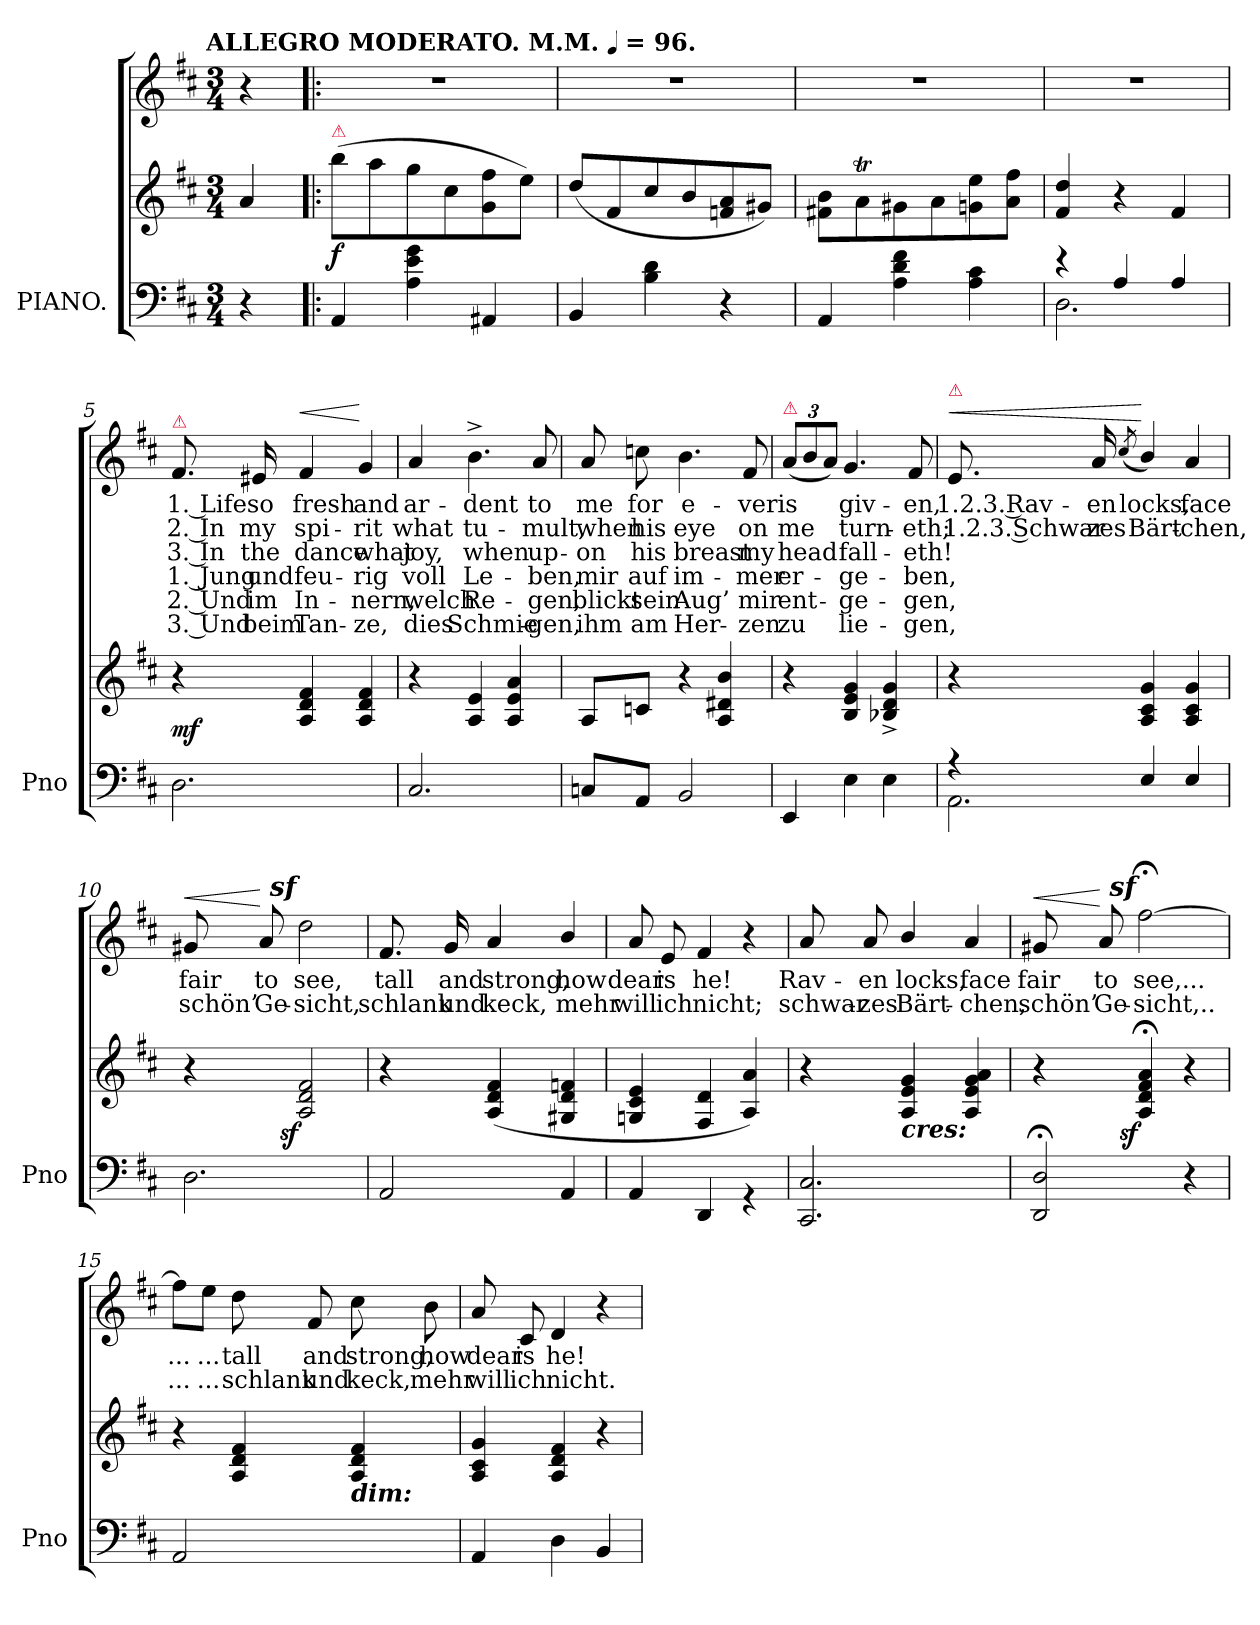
**kern	**kern	**dynam	**kern	**text	**text	**text	**text	**text	**text	**dynam
*part2	*part2	*part2	*part1	*part1	*part1	*part1	*part1	*part1	*part1	*part1
*staff3	*staff2	*staff2/3	*staff1	*staff1	*staff1	*staff1	*staff1	*staff1	*staff1	*staff1
*I"PIANO.	*	*	*	*	*	*	*	*	*	*
*I'Pno	*	*	*	*	*	*	*	*	*	*
*clefF4	*clefG2	*	*clefG2	*	*	*	*	*	*	*
*k[f#c#]	*k[f#c#]	*	*k[f#c#]	*	*	*	*	*	*	*
*D:	*D:	*	*D:	*	*	*	*	*	*	*
!!LO:TX:omd:t=ALLEGRO MODERATO. M.M. [quarter] = 96.
*M3/4	*M3/4	*	*M3/4	*	*	*	*	*	*	*
*MM96	*MM96	*	*MM96	*	*	*	*	*	*	*
=	=	=	=	=	=	=	=	=	=	=
4r	4a	.	4r	.	.	.	.	.	.	.
=1!|:	=1!|:	=1!|:	=1!|:	=1!|:	=1!|:	=1!|:	=1!|:	=1!|:	=1!|:	=1!|:
!	!LO:TX:a:color=crimson:t=⚠	!	!	!	!	!	!	!	!	!
4AA	(>8bbL	f	2.r	.	.	.	.	.	.	.
.	8aa	.	.	.	.	.	.	.	.	.
4A 4e 4g	8gg	.	.	.	.	.	.	.	.	.
.	8cc#	.	.	.	.	.	.	.	.	.
4AA#X	8g 8ff#	.	.	.	.	.	.	.	.	.
.	8eeJ)	.	.	.	.	.	.	.	.	.
=2	=2	=2	=2	=2	=2	=2	=2	=2	=2	=2
4BB	(<8ddL	.	2.r	.	.	.	.	.	.	.
.	8f#	.	.	.	.	.	.	.	.	.
4B 4d	8cc#	.	.	.	.	.	.	.	.	.
.	8b	.	.	.	.	.	.	.	.	.
4r	8fn 8a	.	.	.	.	.	.	.	.	.
.	8g#XJ)	.	.	.	.	.	.	.	.	.
=3	=3	=3	=3	=3	=3	=3	=3	=3	=3	=3
4AA	8f#X 8bL	.	2.r	.	.	.	.	.	.	.
.	8aT	.	.	.	.	.	.	.	.	.
4A 4d 4f#	8g#X	.	.	.	.	.	.	.	.	.
.	8a	.	.	.	.	.	.	.	.	.
4A 4c#	8gn 8ee	.	.	.	.	.	.	.	.	.
.	8a 8ff#J	.	.	.	.	.	.	.	.	.
=4	=4	=4	=4	=4	=4	=4	=4	=4	=4	=4
*^	*	*	*	*	*	*	*	*	*	*
4re	2.D	4f# 4dd	.	2.r	.	.	.	.	.	.	.
4A	.	4r	.	.	.	.	.	.	.	.	.
4A	.	4f#	.	.	.	.	.	.	.	.	.
*v	*v	*	*	*	*	*	*	*	*	*	*
=5	=5	=5	=5	=5	=5	=5	=5	=5	=5	=5
!	!	!	!LO:TX:a:color=crimson:t=⚠	!	!	!	!	!	!	!
2.D	4r	mf	8.f#	1. Life	2. In	3. In	1. Jung	2. Und	3. Und	.
.	.	.	16e#X	so	my	the	und	im	beim	.
!	!	!	!	!	!	!	!	!	!	!LO:HP:a
.	4A 4d 4f#	.	4f#	fresh	spi-	dance	feu-	In-	Tan-	<
.	4A 4d 4f#	.	4g	and	-rit	what	-rig	-nern,	-ze,	[
=6	=6	=6	=6	=6	=6	=6	=6	=6	=6	=6
2.C#	4r	.	4a	ar-	what	joy,	voll	welch	dies	.
.	4A 4e	.	4.b^>	-dent	tu-	when	Le-	Re-	Schmie-	.
.	4A 4e 4a	.	.	.	.	.	.	.	.	.
.	.	.	8a	to	-mult,	up-	-ben,	-gen,	-gen,	.
=7	=7	=7	=7	=7	=7	=7	=7	=7	=7	=7
8CnL	8AL	.	8a	me	when	-on	mir	blickt	ihm	.
8AAJ	8cnJ	.	8ccn	for	his	his	auf	sein	am	.
2BB	4r	.	4.b	e-	eye	breast	im-	Aug’	Her-	.
.	4A 4d#X 4b	.	.	.	.	.	.	.	.	.
.	.	.	8f#	-ver	on	my	-mer	mir	-zen	.
=8	=8	=8	=8	=8	=8	=8	=8	=8	=8	=8
!	!	!	!LO:TX:a:color=crimson:t=⚠	!	!	!	!	!	!	!
4EE	4r	.	(<12aL	is	me	head	er-	ent-	zu	.
.	.	.	12b	.	.	.	.	.	.	.
.	.	.	12aJ)	.	.	.	.	.	.	.
4E	4B 4e 4g	.	4.g	giv-	turn-	fall-	-ge-	-ge-	lie-	.
4E	4B-X^< 4d^< 4g^<	.	.	.	.	.	.	.	.	.
.	.	.	8f#	-en,	-eth;	-eth!	-ben,	-gen,	-gen,	.
=9	=9	=9	=9	=9	=9	=9	=9	=9	=9	=9
*^	*	*	*	*	*	*	*	*	*	*
!	!	!	!	!LO:TX:a:color=crimson:t=⚠	!	!	!	!	!	!	!
!	!	!	!	!	!	!	!	!	!	!	!LO:HP:a
4rA	2.AA	4r	.	8.e	1.2.3. Rav-	1.2.3. Schwar-	.	.	.	.	<
.	.	.	.	16a	-en	-zes	.	.	.	.	.
.	.	.	.	(<8qcc#/	.	.	.	.	.	.	.
4E	.	4A 4c# 4g	.	4b/)	locks,	Bärt-	.	.	.	.	[
4E	.	4A 4c# 4g	.	4a	face	-chen,	.	.	.	.	.
*v	*v	*	*	*	*	*	*	*	*	*	*
=10	=10	=10	=10	=10	=10	=10	=10	=10	=10	=10
!	!	!	!	!	!	!	!	!	!	!LO:HP:a
2.D	4r	.	8g#X	fair	schön’	.	.	.	.	<
.	.	.	8a	to	Ge-	.	.	.	.	[
!	!	!LO:DY:rj	!LO:DY:rj	!	!	!	!	!	!	!
.	2A 2d 2f#	sf	2ddz>	see,	-sicht,	.	.	.	.	.
=11	=11	=11	=11	=11	=11	=11	=11	=11	=11	=11
2AA	4r	.	8.f#	tall	schlank	.	.	.	.	.
.	.	.	16g	and	und	.	.	.	.	.
.	(>4A 4d 4f#	.	4a	strong,	keck,	.	.	.	.	.
4AA	4G#X 4d 4fn	.	4b/	how	mehr	.	.	.	.	.
=12	=12	=12	=12	=12	=12	=12	=12	=12	=12	=12
4AA	4Gn 4c# 4e	.	8a	dear	will	.	.	.	.	.
.	.	.	8e	is	ich	.	.	.	.	.
4DD	4F# 4d	.	4f#	he!	nicht;	.	.	.	.	.
4rGG	4A 4a)	.	4r	.	.	.	.	.	.	.
=13	=13	=13	=13	=13	=13	=13	=13	=13	=13	=13
2.CC# 2.C#	4r	.	8a	Rav-	schwar-	.	.	.	.	.
.	.	.	8a	-en	-zes	.	.	.	.	.
!	!LO:TX:c:Bi:t=cres&colon;	!	!	!	!	!	!	!	!	!
.	4A 4e 4g	.	4b/	locks,	Bärt-	.	.	.	.	.
.	4A 4e 4g 4a	.	4a	face	-chen,	.	.	.	.	.
=14	=14	=14	=14	=14	=14	=14	=14	=14	=14	=14
!	!	!	!	!	!	!	!	!	!	!LO:HP:a
2DD; 2D;	4r	.	8g#X	fair	schön’	.	.	.	.	<
.	.	.	8a	to	Ge-	.	.	.	.	[
!	!	!LO:DY:rj	!LO:DY:rj	!	!	!	!	!	!	!
.	4A;< 4d;< 4f#;< 4a;<	sf	[2ff#z>;<	see,...	-sicht,..	.	.	.	.	.
4r	4r	.	.	.	.	.	.	.	.	.
=15	=15	=15	=15	=15	=15	=15	=15	=15	=15	=15
!LO:N:vis=2	!	!	!	!	!	!	!	!	!	!
2.AA/	4r	.	8ff#L]	...	...	.	.	.	.	.
.	.	.	8eeJ	...	...	.	.	.	.	.
.	4A 4d 4f#	.	8dd	tall	schlank	.	.	.	.	.
.	.	.	8f#	and	und	.	.	.	.	.
!	!LO:TX:c:Bi:t=dim&colon;	!	!	!	!	!	!	!	!	!
.	4A 4d 4f#	.	8cc#	strong,	keck,	.	.	.	.	.
.	.	.	8b	how	mehr	.	.	.	.	.
=16	=16	=16	=16	=16	=16	=16	=16	=16	=16	=16
4AA	4A 4c# 4g	.	8a	dear	will	.	.	.	.	.
.	.	.	8c#	is	ich	.	.	.	.	.
4D	4A 4d 4f#	.	4d	he!	nicht.	.	.	.	.	.
4BB	4r	.	4r	.	.	.	.	.	.	.
=	=	=	=	=	=	=	=	=	=	=
*-	*-	*-	*-	*-	*-	*-	*-	*-	*-	*-
